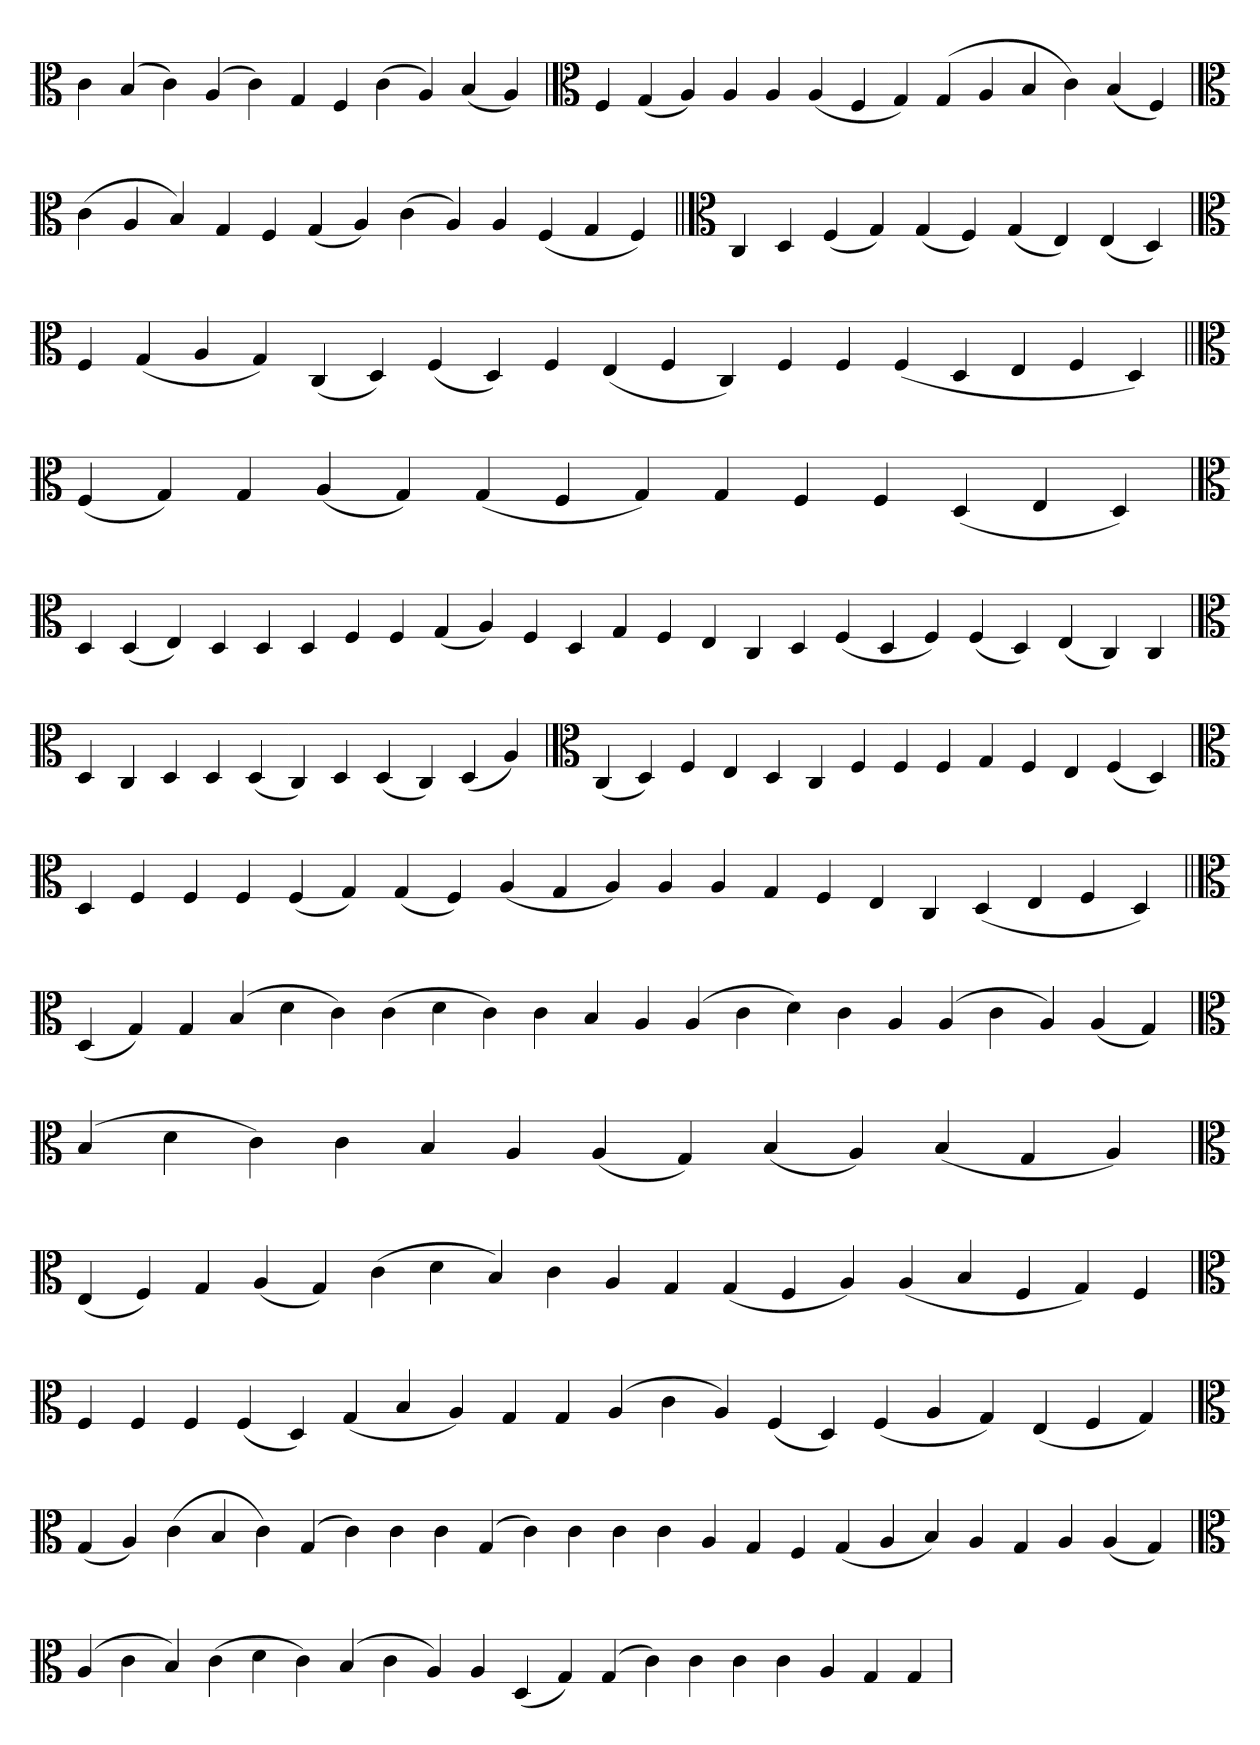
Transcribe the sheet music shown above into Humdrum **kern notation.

**kern
*part1
*staff1
*clefC3
=
4c
(4B
4c)
(4A
4c)
4G
4F
(4c
4A)
(4B
4A)
=`
*clefC3
4F
(4G
4A)
4A
4A
(4A
4F
4G)
(4G
4A
4B
4c)
(4B
4F)
=`
*clefC3
(4c
4A
4B)
4G
4F
(4G
4A)
(4c
4A)
4A
(4F
4G
4F)
=||
*clefC3
4C
4D
(4F
4G)
(4G
4F)
(4G
4E)
(4E
4D)
=`
*clefC3
4F
(4G
4A
4G)
(4C
4D)
(4F
4D)
4F
(4E
4F
4C)
4F
4F
(4F
4D
4E
4F
4D)
=||
*clefC3
(4F
4G)
4G
(4A
4G)
(4G
4F
4G)
4G
4F
4F
(4D
4E
4D)
='
*clefC3
4D
(4D
4E)
4D
4D
4D
4F
4F
(4G
4A)
4F
4D
4G
4F
4E
4C
4D
(4F
4D
4F)
(4F
4D)
(4E
4C)
4C
=
*clefC3
4D
4C
4D
4D
(4D
4C)
4D
(4D
4C)
(4D
4A)
=`
*clefC3
(4C
4D)
4F
4E
4D
4C
4F
4F
4F
4G
4F
4E
(4F
4D)
='
*clefC3
4D
4F
4F
4F
(4F
4G)
(4G
4F)
(4A
4G
4A)
4A
4A
4G
4F
4E
4C
(4D
4E
4F
4D)
=||
*clefC3
(4D
4G)
4G
(4B
4d
4c)
(4c
4d
4c)
4c
4B
4A
(4A
4c
4d)
4c
4A
(4A
4c
4A)
(4A
4G)
=`
*clefC3
(4B
4d
4c)
4c
4B
4A
(4A
4G)
(4B
4A)
(4B
4G
4A)
='
*clefC3
(4E
4F)
4G
(4A
4G)
(4c
4d
4B)
4c
4A
4G
(4G
4F
4A)
(4A
4B
4F
4G)
4F
=
*clefC3
4F
4F
4F
(4F
4D)
(4G
4B
4A)
4G
4G
(4A
4c
4A)
(4F
4D)
(4F
4A
4G)
(4E
4F
4G)
=`
*clefC3
(4G
4A)
(4c
4B
4c)
(4G
4c)
4c
4c
(4G
4c)
4c
4c
4c
4A
4G
4F
(4G
4A
4B)
4A
4G
4A
(4A
4G)
=
*clefC3
(4A
4c
4B)
(4c
4d
4c)
(4B
4c
4A)
4A
(4D
4G)
(4G
4c)
4c
4c
4c
4A
4G
4G
='
*-
